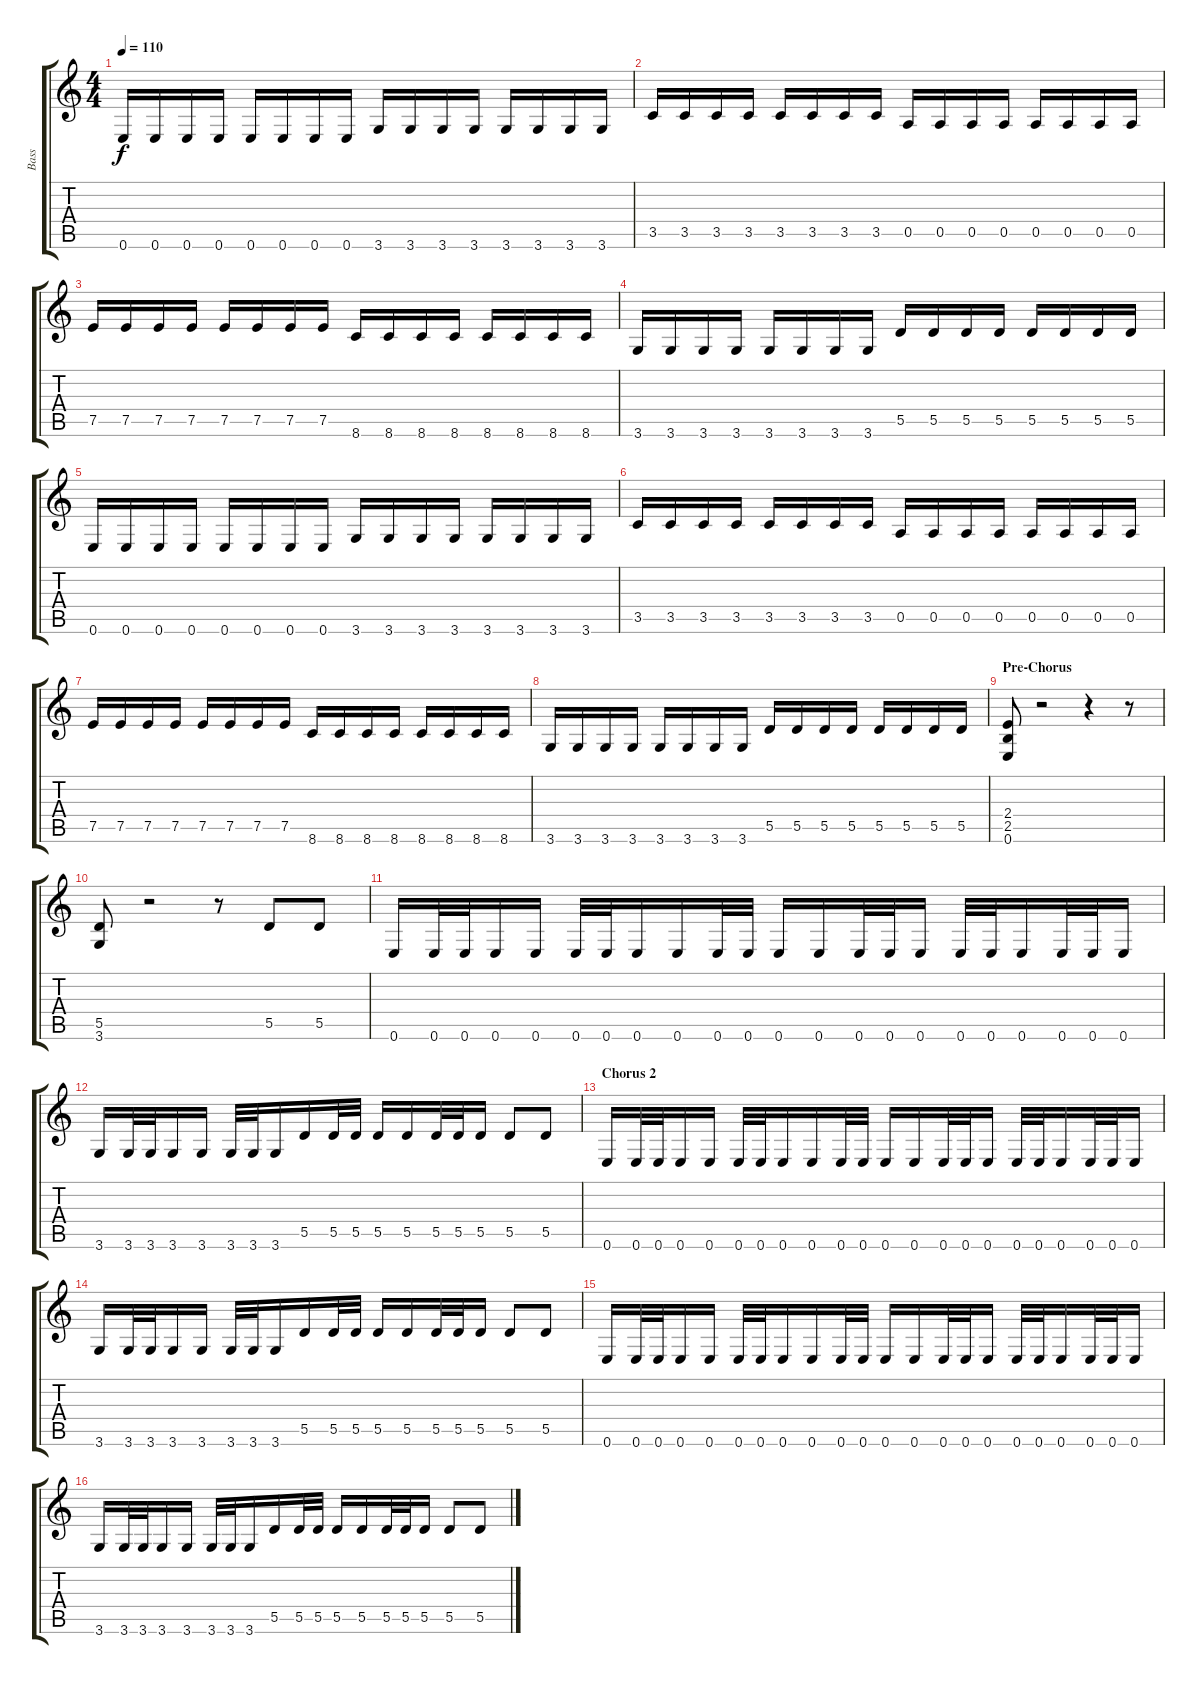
\track ("Bass" "Bass") {instrument acousticguitarnylon}
\staff {score tabs}
\tuning (E4 B3 G3 D3 A2 E2) {hide}
\ts (4 4)
\tempo 110
\clef g2
\ks c
0.6.16{dy f} 0.6.16 0.6.16 0.6.16 0.6.16 0.6.16 0.6.16 0.6.16 3.6.16 3.6.16 3.6.16 3.6.16 3.6.16 3.6.16 3.6.16 3.6.16 |
3.5.16 3.5.16 3.5.16 3.5.16 3.5.16 3.5.16 3.5.16 3.5.16 0.5.16 0.5.16 0.5.16 0.5.16 0.5.16 0.5.16 0.5.16 0.5.16 |
7.5.16 7.5.16 7.5.16 7.5.16 7.5.16 7.5.16 7.5.16 7.5.16 8.6.16 8.6.16 8.6.16 8.6.16 8.6.16 8.6.16 8.6.16 8.6.16 |
3.6.16 3.6.16 3.6.16 3.6.16 3.6.16 3.6.16 3.6.16 3.6.16 5.5.16 5.5.16 5.5.16 5.5.16 5.5.16 5.5.16 5.5.16 5.5.16 |
0.6.16 0.6.16 0.6.16 0.6.16 0.6.16 0.6.16 0.6.16 0.6.16 3.6.16 3.6.16 3.6.16 3.6.16 3.6.16 3.6.16 3.6.16 3.6.16 |
3.5.16 3.5.16 3.5.16 3.5.16 3.5.16 3.5.16 3.5.16 3.5.16 0.5.16 0.5.16 0.5.16 0.5.16 0.5.16 0.5.16 0.5.16 0.5.16 |
7.5.16 7.5.16 7.5.16 7.5.16 7.5.16 7.5.16 7.5.16 7.5.16 8.6.16 8.6.16 8.6.16 8.6.16 8.6.16 8.6.16 8.6.16 8.6.16 |
3.6.16 3.6.16 3.6.16 3.6.16 3.6.16 3.6.16 3.6.16 3.6.16 5.5.16 5.5.16 5.5.16 5.5.16 5.5.16 5.5.16 5.5.16 5.5.16 |
\section ("" "Pre-Chorus")
(2.4 2.5 0.6).8 r.2 r.4 r.8 |
(5.5 3.6).8 r.2 r.8 5.5.8 5.5.8 |
0.6.16 0.6.32 0.6.32 0.6.16 0.6.16 0.6.32 0.6.32 0.6.16 0.6.16 0.6.32 0.6.32 0.6.16 0.6.16 0.6.32 0.6.32 0.6.16 0.6.32 0.6.32 0.6.16 0.6.32 0.6.32 0.6.16 |
3.6.16 3.6.32 3.6.32 3.6.16 3.6.16 3.6.32 3.6.32 3.6.16 5.5.16 5.5.32 5.5.32 5.5.16 5.5.16 5.5.32 5.5.32 5.5.16 5.5.8 5.5.8 |
\section ("" "Chorus 2")
0.6.16 0.6.32 0.6.32 0.6.16 0.6.16 0.6.32 0.6.32 0.6.16 0.6.16 0.6.32 0.6.32 0.6.16 0.6.16 0.6.32 0.6.32 0.6.16 0.6.32 0.6.32 0.6.16 0.6.32 0.6.32 0.6.16 |
3.6.16 3.6.32 3.6.32 3.6.16 3.6.16 3.6.32 3.6.32 3.6.16 5.5.16 5.5.32 5.5.32 5.5.16 5.5.16 5.5.32 5.5.32 5.5.16 5.5.8 5.5.8 |
0.6.16 0.6.32 0.6.32 0.6.16 0.6.16 0.6.32 0.6.32 0.6.16 0.6.16 0.6.32 0.6.32 0.6.16 0.6.16 0.6.32 0.6.32 0.6.16 0.6.32 0.6.32 0.6.16 0.6.32 0.6.32 0.6.16 |
3.6.16 3.6.32 3.6.32 3.6.16 3.6.16 3.6.32 3.6.32 3.6.16 5.5.16 5.5.32 5.5.32 5.5.16 5.5.16 5.5.32 5.5.32 5.5.16 5.5.8 5.5.8
